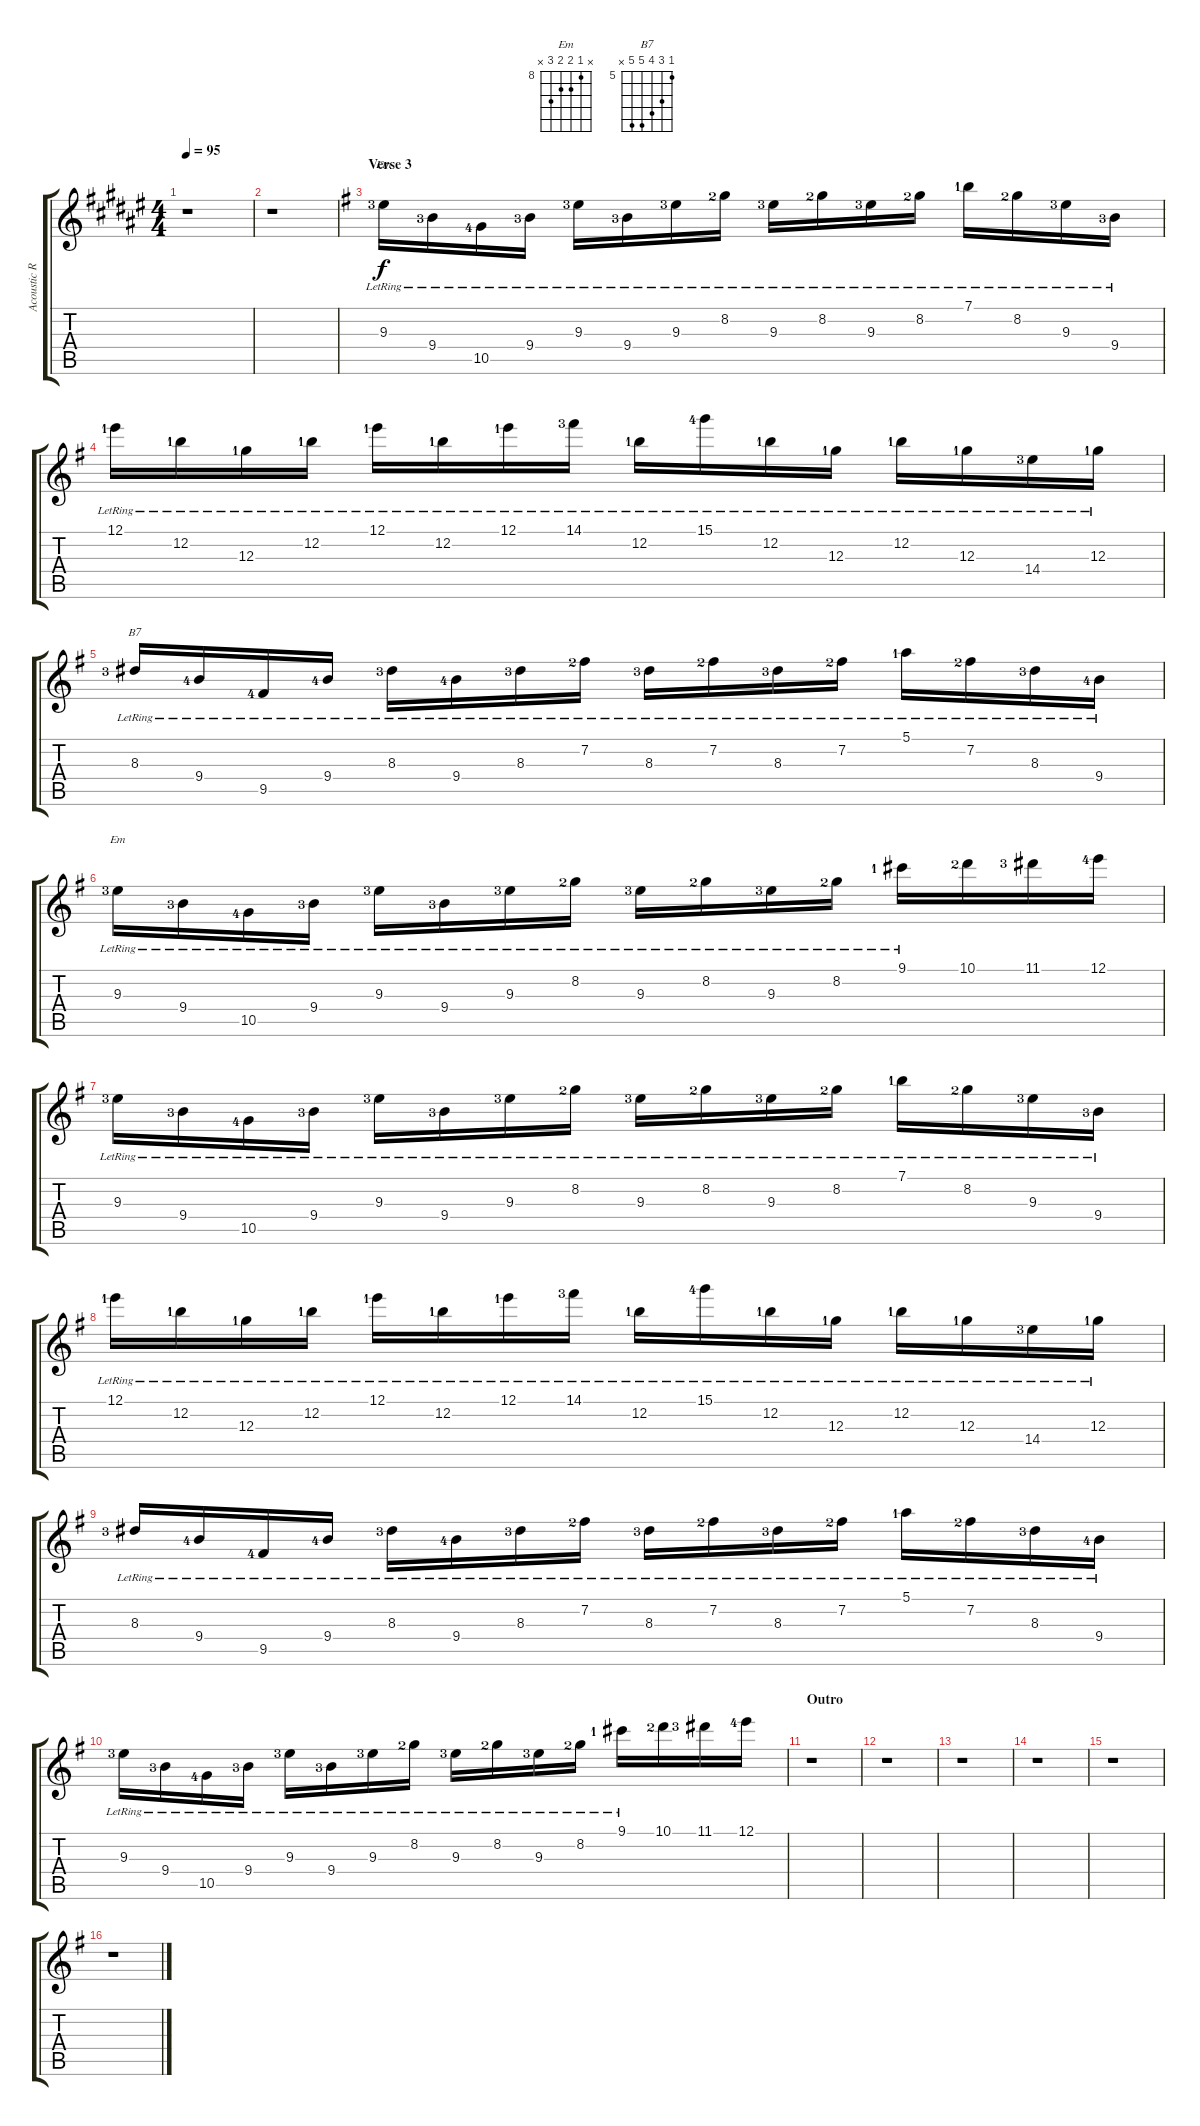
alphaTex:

\track ("Acoustic Rhythm Guitar" "Acoustic R") {instrument acousticguitarnylon}
\staff {score tabs}
\tuning (E4 B3 G3 D3 A2 E2) {hide}
\chord ("Em" 7 8 9 9 10 x) {firstfret 7}
\chord ("B7" 5 7 8 9 9 x) {firstfret 5}
\chord ("Em" x 8 9 9 10 x) {firstfret 8}
\ts (4 4)
\tempo 95
\clef g2
\ks d#minor
r.1{dy f} |
r.1 |
\section ("" "Verse 3")
\ks eminor
9.3{lr lf 4}.16{ch "Em"} 9.4{lr lf 4}.16 10.5{lr lf 5}.16 9.4{lr lf 4}.16 9.3{lr lf 4}.16 9.4{lr lf 4}.16 9.3{lr lf 4}.16 8.2{lr lf 3}.16 9.3{lr lf 4}.16 8.2{lr lf 3}.16 9.3{lr lf 4}.16 8.2{lr lf 3}.16 7.1{lr lf 2}.16 8.2{lr lf 3}.16 9.3{lr lf 4}.16 9.4{lr lf 4}.16 |
12.1{lr lf 2}.16 12.2{lr lf 2}.16 12.3{lr lf 2}.16 12.2{lr lf 2}.16 12.1{lr lf 2}.16 12.2{lr lf 2}.16 12.1{lr lf 2}.16 14.1{lr lf 4}.16 12.2{lr lf 2}.16 15.1{lr lf 5}.16 12.2{lr lf 2}.16 12.3{lr lf 2}.16 12.2{lr lf 2}.16 12.3{lr lf 2}.16 14.4{lr lf 4}.16 12.3{lr lf 2}.16 |
8.3{lr lf 4}.16{ch "B7"} 9.4{lr lf 5}.16 9.5{lr lf 5}.16 9.4{lr lf 5}.16 8.3{lr lf 4}.16 9.4{lr lf 5}.16 8.3{lr lf 4}.16 7.2{lr lf 3}.16 8.3{lr lf 4}.16 7.2{lr lf 3}.16 8.3{lr lf 4}.16 7.2{lr lf 3}.16 5.1{lr lf 2}.16 7.2{lr lf 3}.16 8.3{lr lf 4}.16 9.4{lr lf 5}.16 |
9.3{lr lf 4}.16{ch "Em"} 9.4{lr lf 4}.16 10.5{lr lf 5}.16 9.4{lr lf 4}.16 9.3{lr lf 4}.16 9.4{lr lf 4}.16 9.3{lr lf 4}.16 8.2{lr lf 3}.16 9.3{lr lf 4}.16 8.2{lr lf 3}.16 9.3{lr lf 4}.16 8.2{lr lf 3}.16 9.1{lr lf 2}.16 10.1{lf 3}.16 11.1{lf 4}.16 12.1{lf 5}.16 |
9.3{lr lf 4}.16 9.4{lr lf 4}.16 10.5{lr lf 5}.16 9.4{lr lf 4}.16 9.3{lr lf 4}.16 9.4{lr lf 4}.16 9.3{lr lf 4}.16 8.2{lr lf 3}.16 9.3{lr lf 4}.16 8.2{lr lf 3}.16 9.3{lr lf 4}.16 8.2{lr lf 3}.16 7.1{lr lf 2}.16 8.2{lr lf 3}.16 9.3{lr lf 4}.16 9.4{lr lf 4}.16 |
12.1{lr lf 2}.16 12.2{lr lf 2}.16 12.3{lr lf 2}.16 12.2{lr lf 2}.16 12.1{lr lf 2}.16 12.2{lr lf 2}.16 12.1{lr lf 2}.16 14.1{lr lf 4}.16 12.2{lr lf 2}.16 15.1{lr lf 5}.16 12.2{lr lf 2}.16 12.3{lr lf 2}.16 12.2{lr lf 2}.16 12.3{lr lf 2}.16 14.4{lr lf 4}.16 12.3{lr lf 2}.16 |
8.3{lr lf 4}.16 9.4{lr lf 5}.16 9.5{lr lf 5}.16 9.4{lr lf 5}.16 8.3{lr lf 4}.16 9.4{lr lf 5}.16 8.3{lr lf 4}.16 7.2{lr lf 3}.16 8.3{lr lf 4}.16 7.2{lr lf 3}.16 8.3{lr lf 4}.16 7.2{lr lf 3}.16 5.1{lr lf 2}.16 7.2{lr lf 3}.16 8.3{lr lf 4}.16 9.4{lr lf 5}.16 |
9.3{lr lf 4}.16 9.4{lr lf 4}.16 10.5{lr lf 5}.16 9.4{lr lf 4}.16 9.3{lr lf 4}.16 9.4{lr lf 4}.16 9.3{lr lf 4}.16 8.2{lr lf 3}.16 9.3{lr lf 4}.16 8.2{lr lf 3}.16 9.3{lr lf 4}.16 8.2{lr lf 3}.16 9.1{lr lf 2}.16 10.1{lf 3}.16 11.1{lf 4}.16 12.1{lf 5}.16 |
\section ("" "Outro")
r.1 |
r.1 |
r.1 |
r.1 |
r.1 |
r.1
